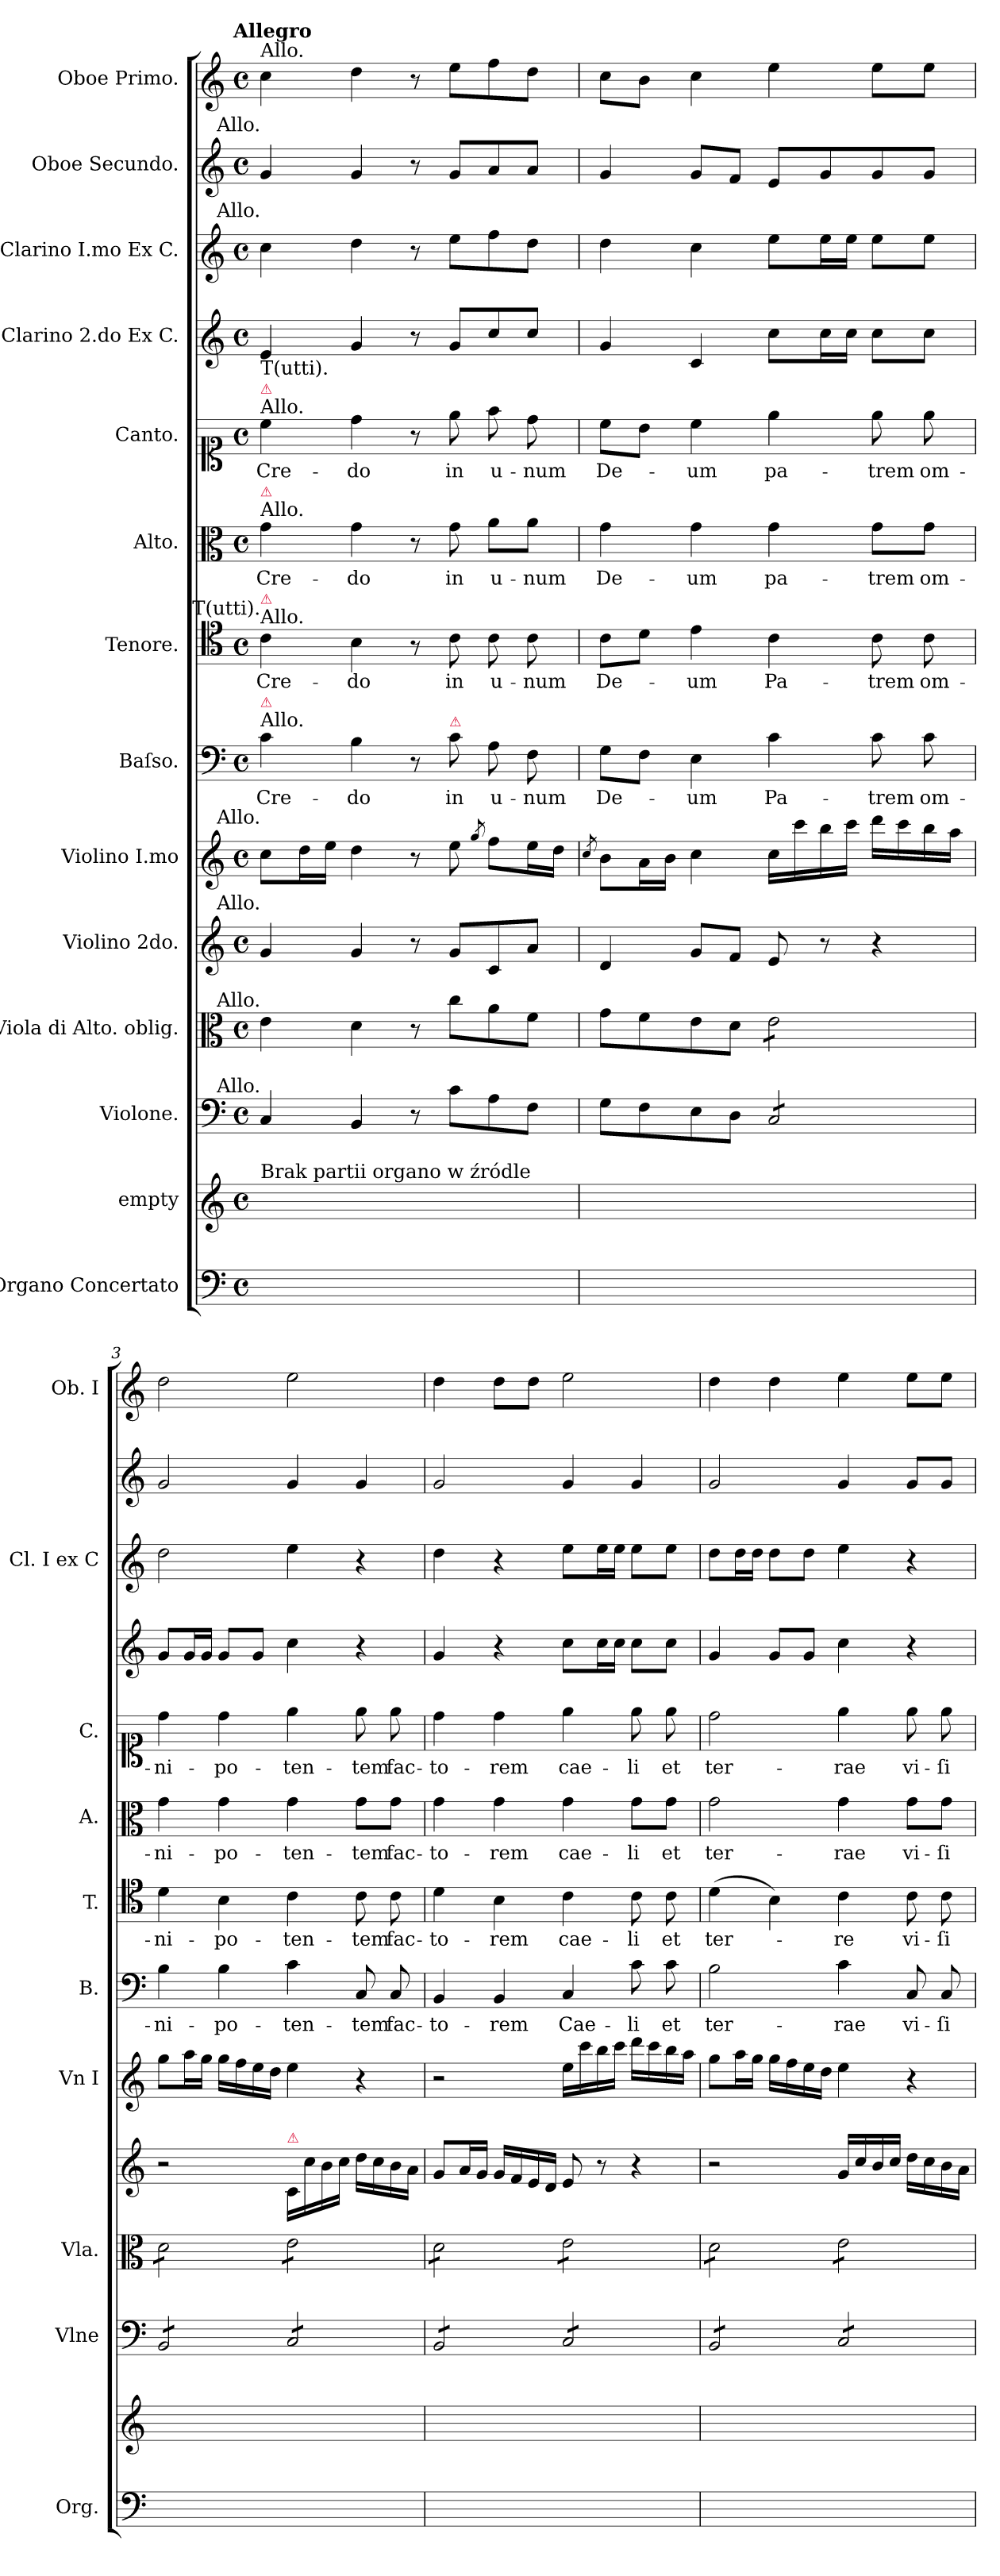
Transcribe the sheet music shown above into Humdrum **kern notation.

**kern	**kern	**kern	**kern	**kern	**kern	**dynam	**kern	**text	**kern	**text	**kern	**text	**kern	**text	**kern	**kern	**kern	**kern
*part14	*part13	*part12	*part11	*part10	*part9	*part9	*part8	*part8	*part7	*part7	*part6	*part6	*part5	*part5	*part4	*part3	*part2	*part1
*staff14	*staff13	*staff12	*staff11	*staff10	*staff9	*staff9	*staff8	*staff8	*staff7	*staff7	*staff6	*staff6	*staff5	*staff5	*staff4	*staff3	*staff2	*staff1
*I"Organo Concertato	*I"empty	*I"Violone.	*I"Viola di Alto. oblig.	*I"Violino 2do.	*I"Violino I.mo	*	*I"Baſso.	*	*I"Tenore.	*	*I"Alto.	*	*I"Canto.	*	*I"Clarino 2.do Ex C.	*I"Clarino I.mo Ex C.	*I"Oboe Secundo.	*I"Oboe Primo.
*I'Org.	*	*I'Vlne	*I'Vla.	*	*I'Vn I	*	*I'B.	*	*I'T.	*	*I'A.	*	*I'C.	*	*	*I'Cl. I ex C	*	*I'Ob. I
*clefF4	*clefG2	*clefF4	*clefC3	*clefG2	*clefG2	*	*clefF4	*	*clefC4	*	*clefC3	*	*clefC1	*	*clefG2	*clefG2	*clefG2	*clefG2
*k[]	*k[]	*k[]	*k[]	*k[]	*k[]	*	*k[]	*	*k[]	*	*k[]	*	*k[]	*	*k[]	*k[]	*k[]	*k[]
*C:	*C:	*C:	*C:	*C:	*C:	*	*C:	*	*C:	*	*C:	*	*C:	*	*C:	*C:	*C:	*C:
!!LO:TX:omd:t=Allegro
*M4/4	*M4/4	*M4/4	*M4/4	*M4/4	*M4/4	*	*M4/4	*	*M4/4	*	*M4/4	*	*M4/4	*	*M4/4	*M4/4	*M4/4	*M4/4
*met(c)	*met(c)	*met(c)	*met(c)	*met(c)	*met(c)	*	*met(c)	*	*met(c)	*	*met(c)	*	*met(c)	*	*met(c)	*met(c)	*met(c)	*met(c)
*MM132	*MM132	*MM132	*MM132	*MM132	*MM132	*	*MM132	*	*MM132	*	*MM132	*	*MM132	*	*MM132	*MM132	*MM132	*MM132
=1	=1	=1	=1	=1	=1	=1	=1	=1	=1	=1	=1	=1	=1	=1	=1	=1	=1	=1
!	!	!	!	!	!	!	!	!	!	!	!	!	!	!	!	!	!	!LO:TX:a:t=Allo.
!	!	!	!	!	!	!	!	!	!	!	!	!	!	!	!	!	!LO:TX:a:rj:t=Allo.	!
!	!	!	!	!	!	!	!	!	!	!	!	!	!	!	!	!LO:TX:a:rj:t=Allo.	!	!
!	!	!	!	!	!	!	!	!	!	!	!	!	!LO:TX:a:t=Allo.	!	!	!	!	!
!	!	!	!	!	!	!	!	!	!	!	!	!	!LO:TX:a:color=crimson:t=⚠	!	!	!	!	!
!	!	!	!	!	!	!	!	!	!	!	!	!	!LO:TX:a:t=T(utti).	!	!	!	!	!
!	!	!	!	!	!	!	!	!	!	!	!LO:TX:a:t=Allo.	!	!	!	!	!	!	!
!	!	!	!	!	!	!	!	!	!	!	!LO:TX:a:color=crimson:t=⚠	!	!	!	!	!	!	!
!	!	!	!	!	!	!	!	!	!LO:TX:a:t=Allo.	!	!	!	!	!	!	!	!	!
!	!	!	!	!	!	!	!	!	!LO:TX:a:color=crimson:t=⚠	!	!	!	!	!	!	!	!	!
!	!	!	!	!	!	!	!	!	!LO:TX:a:rj:t=T(utti).	!	!	!	!	!	!	!	!	!
!	!	!	!	!	!	!	!LO:TX:a:t=Allo.	!	!	!	!	!	!	!	!	!	!	!
!	!	!	!	!	!	!	!LO:TX:a:color=crimson:t=⚠	!	!	!	!	!	!	!	!	!	!	!
!	!	!	!	!	!LO:TX:a:rj:t=Allo.	!	!	!	!	!	!	!	!	!	!	!	!	!
!	!	!	!	!LO:TX:a:rj:t=Allo.	!	!	!	!	!	!	!	!	!	!	!	!	!	!
!	!	!	!LO:TX:a:rj:t=Allo.	!	!	!	!	!	!	!	!	!	!	!	!	!	!	!
!	!	!LO:TX:a:rj:t=Allo.	!	!	!	!	!	!	!	!	!	!	!	!	!	!	!	!
!	!LO:TX:a:t=Brak partii organo w źródle	!	!	!	!	!	!	!	!	!	!	!	!	!	!	!	!	!
!	!	!	!	!	!	!LO:DY:a	!	!	!	!	!	!	!	!	!	!	!	!
1ryy	1ryy	4C/	4e\	4g/	8cc\L	for&colon;	4c\	Cre-	4c\	Cre-	4g\	Cre-	4cc\	Cre-	4e/	4cc\	4g/	4cc\
.	.	.	.	.	16dd\L	.	.	.	.	.	.	.	.	.	.	.	.	.
.	.	.	.	.	16ee\JJ	.	.	.	.	.	.	.	.	.	.	.	.	.
.	.	4BB/	4d\	4g/	4dd\	.	4B\	-do	4B\	-do	4g\	-do	4dd\	-do	4g/	4dd\	4g/	4dd\
.	.	8r	8r	8r	8r	.	8r	.	8r	.	8r	.	8r	.	8r	8r	8r	8r
!	!	!	!	!	!	!	!LO:TX:a:color=crimson:t=⚠	!	!	!	!	!	!	!	!	!	!	!
.	.	8c\L	8cc\L	8g/L	8ee\	.	8c\	in	8c\	in	8g\	in	8ee\	in	8g/L	8ee\L	8g/L	8ee\L
.	.	.	.	.	8qgg/	.	.	.	.	.	.	.	.	.	.	.	.	.
.	.	8A\	8a\	8c/	8ff\L	.	8A\	u-	8c\	u-	8a\L	u-	8ff\	u-	8cc/	8ff\	8a/	8ff\
.	.	8F\J	8f\J	8a/J	16ee\L	.	8F\	-num	8c\	-num	8a\J	-num	8dd\	-num	8cc/J	8dd\J	8a/J	8dd\J
.	.	.	.	.	16dd\JJ	.	.	.	.	.	.	.	.	.	.	.	.	.
=2	=2	=2	=2	=2	=2	=2	=2	=2	=2	=2	=2	=2	=2	=2	=2	=2	=2	=2
.	.	.	.	.	8qcc/	.	.	.	.	.	.	.	.	.	.	.	.	.
1ryy	1ryy	8G\L	8g\L	4d/	8b\L	.	8G\L	De-	8c\L	De-	4g\	De-	8cc\L	De-	4g/	4dd\	4g/	8cc\L
.	.	8F\	8f\	.	16a\L	.	8F\J	.	8d\J	.	.	.	8b\J	.	.	.	.	8b\J
.	.	.	.	.	16b\JJ	.	.	.	.	.	.	.	.	.	.	.	.	.
.	.	8E\	8e\	8g/L	4cc\	.	4E\	-um	4e\	-um	4g\	-um	4cc\	-um	4c/	4cc\	8g/L	4cc\
.	.	8D\J	8d\J	8f/J	.	.	.	.	.	.	.	.	.	.	.	.	8f/J	.
*	*	*tremolo	*	*	*	*	*	*	*	*	*	*	*	*	*	*	*	*
*	*	*	*tremolo	*	*	*	*	*	*	*	*	*	*	*	*	*	*	*
.	.	8C/L	8e\L	8e/	16cc\LL	.	4c\	Pa-	4c\	Pa-	4g\	pa-	4ee\	pa-	8cc\L	8ee\L	8e/L	4ee\
.	.	.	.	.	16ccc\	.	.	.	.	.	.	.	.	.	.	.	.	.
.	.	8C/	8e\	8r	16bb\	.	.	.	.	.	.	.	.	.	16cc\L	16ee\L	8g/	.
.	.	.	.	.	16ccc\JJ	.	.	.	.	.	.	.	.	.	16cc\JJ	16ee\JJ	.	.
.	.	8C/	8e\	4r	16ddd\LL	.	8c\	-trem	8c\	-trem	8g\L	-trem	8ee\	-trem	8cc\L	8ee\L	8g/	8ee\L
.	.	.	.	.	16ccc\	.	.	.	.	.	.	.	.	.	.	.	.	.
.	.	8C/J	8e\J	.	16bb\	.	8c\	om-	8c\	om-	8g\J	om-	8ee\	om-	8cc\J	8ee\J	8g/J	8ee\J
.	.	.	.	.	16aa\JJ	.	.	.	.	.	.	.	.	.	.	.	.	.
=3	=3	=3	=3	=3	=3	=3	=3	=3	=3	=3	=3	=3	=3	=3	=3	=3	=3	=3
1ryy	1ryy	8BB/L	8d\L	2r	8gg\L	.	4B\	-ni-	4d\	-ni-	4g\	-ni-	4dd\	-ni-	8g/L	2dd\	2g/	2dd\
.	.	8BB/	8d\	.	16aa\L	.	.	.	.	.	.	.	.	.	16g/L	.	.	.
.	.	.	.	.	16gg\JJ	.	.	.	.	.	.	.	.	.	16g/JJ	.	.	.
.	.	8BB/	8d\	.	16gg\LL	.	4B\	-po-	4B\	-po-	4g\	-po-	4dd\	-po-	8g/L	.	.	.
.	.	.	.	.	16ff\	.	.	.	.	.	.	.	.	.	.	.	.	.
.	.	8BB/J	8d\J	.	16ee\	.	.	.	.	.	.	.	.	.	8g/J	.	.	.
.	.	.	.	.	16dd\JJ	.	.	.	.	.	.	.	.	.	.	.	.	.
!	!	!	!	!LO:TX:a:color=crimson:t=⚠	!	!	!	!	!	!	!	!	!	!	!	!	!	!
.	.	8C/L	8e\L	16c/LL	4ee\	.	4c\	-ten-	4c\	-ten-	4g\	-ten-	4ee\	-ten-	4cc\	4ee\	4g/	2ee\
.	.	.	.	16cc\	.	.	.	.	.	.	.	.	.	.	.	.	.	.
.	.	8C/	8e\	16b\	.	.	.	.	.	.	.	.	.	.	.	.	.	.
.	.	.	.	16cc\JJ	.	.	.	.	.	.	.	.	.	.	.	.	.	.
.	.	8C/	8e\	16dd\LL	4r	.	8C/	-tem	8c\	-tem	8g\L	-tem	8ee\	-tem	4r	4r	4g/	.
.	.	.	.	16cc\	.	.	.	.	.	.	.	.	.	.	.	.	.	.
.	.	8C/J	8e\J	16b\	.	.	8C/	fac-	8c\	fac-	8g\J	fac-	8ee\	fac-	.	.	.	.
.	.	.	.	16a\JJ	.	.	.	.	.	.	.	.	.	.	.	.	.	.
=4	=4	=4	=4	=4	=4	=4	=4	=4	=4	=4	=4	=4	=4	=4	=4	=4	=4	=4
1ryy	1ryy	8BB/L	8d\L	8g/L	2r	.	4BB/	-to-	4d\	-to-	4g\	-to-	4dd\	-to-	4g/	4dd\	2g/	4dd\
.	.	8BB/	8d\	16a/L	.	.	.	.	.	.	.	.	.	.	.	.	.	.
.	.	.	.	16g/JJ	.	.	.	.	.	.	.	.	.	.	.	.	.	.
.	.	8BB/	8d\	16g/LL	.	.	4BB/	-rem	4B\	-rem	4g\	-rem	4dd\	-rem	4r	4r	.	8dd\L
.	.	.	.	16f/	.	.	.	.	.	.	.	.	.	.	.	.	.	.
.	.	8BB/J	8d\J	16e/	.	.	.	.	.	.	.	.	.	.	.	.	.	8dd\J
.	.	.	.	16d/JJ	.	.	.	.	.	.	.	.	.	.	.	.	.	.
.	.	8C/L	8e\L	8e/	16ee\LL	.	4C/	Cae-	4c\	cae-	4g\	cae-	4ee\	cae-	8cc\L	8ee\L	4g/	2ee\
.	.	.	.	.	16ccc\	.	.	.	.	.	.	.	.	.	.	.	.	.
.	.	8C/	8e\	8r	16bb\	.	.	.	.	.	.	.	.	.	16cc\L	16ee\L	.	.
.	.	.	.	.	16ccc\JJ	.	.	.	.	.	.	.	.	.	16cc\JJ	16ee\JJ	.	.
.	.	8C/	8e\	4r	16ddd\LL	.	8c\	-li	8c\	-li	8g\L	-li	8ee\	-li	8cc\L	8ee\L	4g/	.
.	.	.	.	.	16ccc\	.	.	.	.	.	.	.	.	.	.	.	.	.
.	.	8C/J	8e\J	.	16bb\	.	8c\	et	8c\	et	8g\J	et	8ee\	et	8cc\J	8ee\J	.	.
.	.	.	.	.	16aa\JJ	.	.	.	.	.	.	.	.	.	.	.	.	.
=5	=5	=5	=5	=5	=5	=5	=5	=5	=5	=5	=5	=5	=5	=5	=5	=5	=5	=5
1ryy	1ryy	8BB/L	8d\L	2r	8gg\L	.	2B\	ter-	(4d\	ter-	2g\	ter-	2dd\	ter-	4g/	8dd\L	2g/	4dd\
.	.	8BB/	8d\	.	16aa\L	.	.	.	.	.	.	.	.	.	.	16dd\L	.	.
.	.	.	.	.	16gg\JJ	.	.	.	.	.	.	.	.	.	.	16dd\JJ	.	.
.	.	8BB/	8d\	.	16gg\LL	.	.	.	4B\)	.	.	.	.	.	8g/L	8dd\L	.	4dd\
.	.	.	.	.	16ff\	.	.	.	.	.	.	.	.	.	.	.	.	.
.	.	8BB/J	8d\J	.	16ee\	.	.	.	.	.	.	.	.	.	8g/J	8dd\J	.	.
.	.	.	.	.	16dd\JJ	.	.	.	.	.	.	.	.	.	.	.	.	.
.	.	8C/L	8e\L	16g/LL	4ee\	.	4c\	-rae	4c\	-re	4g\	-rae	4ee\	-rae	4cc\	4ee\	4g/	4ee\
.	.	.	.	16cc/	.	.	.	.	.	.	.	.	.	.	.	.	.	.
.	.	8C/	8e\	16b/	.	.	.	.	.	.	.	.	.	.	.	.	.	.
.	.	.	.	16cc/JJ	.	.	.	.	.	.	.	.	.	.	.	.	.	.
.	.	8C/	8e\	16dd\LL	4r	.	8C/	vi-	8c\	vi-	8g\L	vi-	8ee\	vi-	4r	4r	8g/L	8ee\L
.	.	.	.	16cc\	.	.	.	.	.	.	.	.	.	.	.	.	.	.
.	.	8C/J	8e\J	16b\	.	.	8C/	-ſi-	8c\	-ſi-	8g\J	-ſi-	8ee\	-ſi-	.	.	8g/J	8ee\J
*	*	*	*Xtremolo	*	*	*	*	*	*	*	*	*	*	*	*	*	*	*
*	*	*Xtremolo	*	*	*	*	*	*	*	*	*	*	*	*	*	*	*	*
.	.	.	.	16a\JJ	.	.	.	.	.	.	.	.	.	.	.	.	.	.
=	=	=	=	=	=	=	=	=	=	=	=	=	=	=	=	=	=	=
*-	*-	*-	*-	*-	*-	*-	*-	*-	*-	*-	*-	*-	*-	*-	*-	*-	*-	*-
